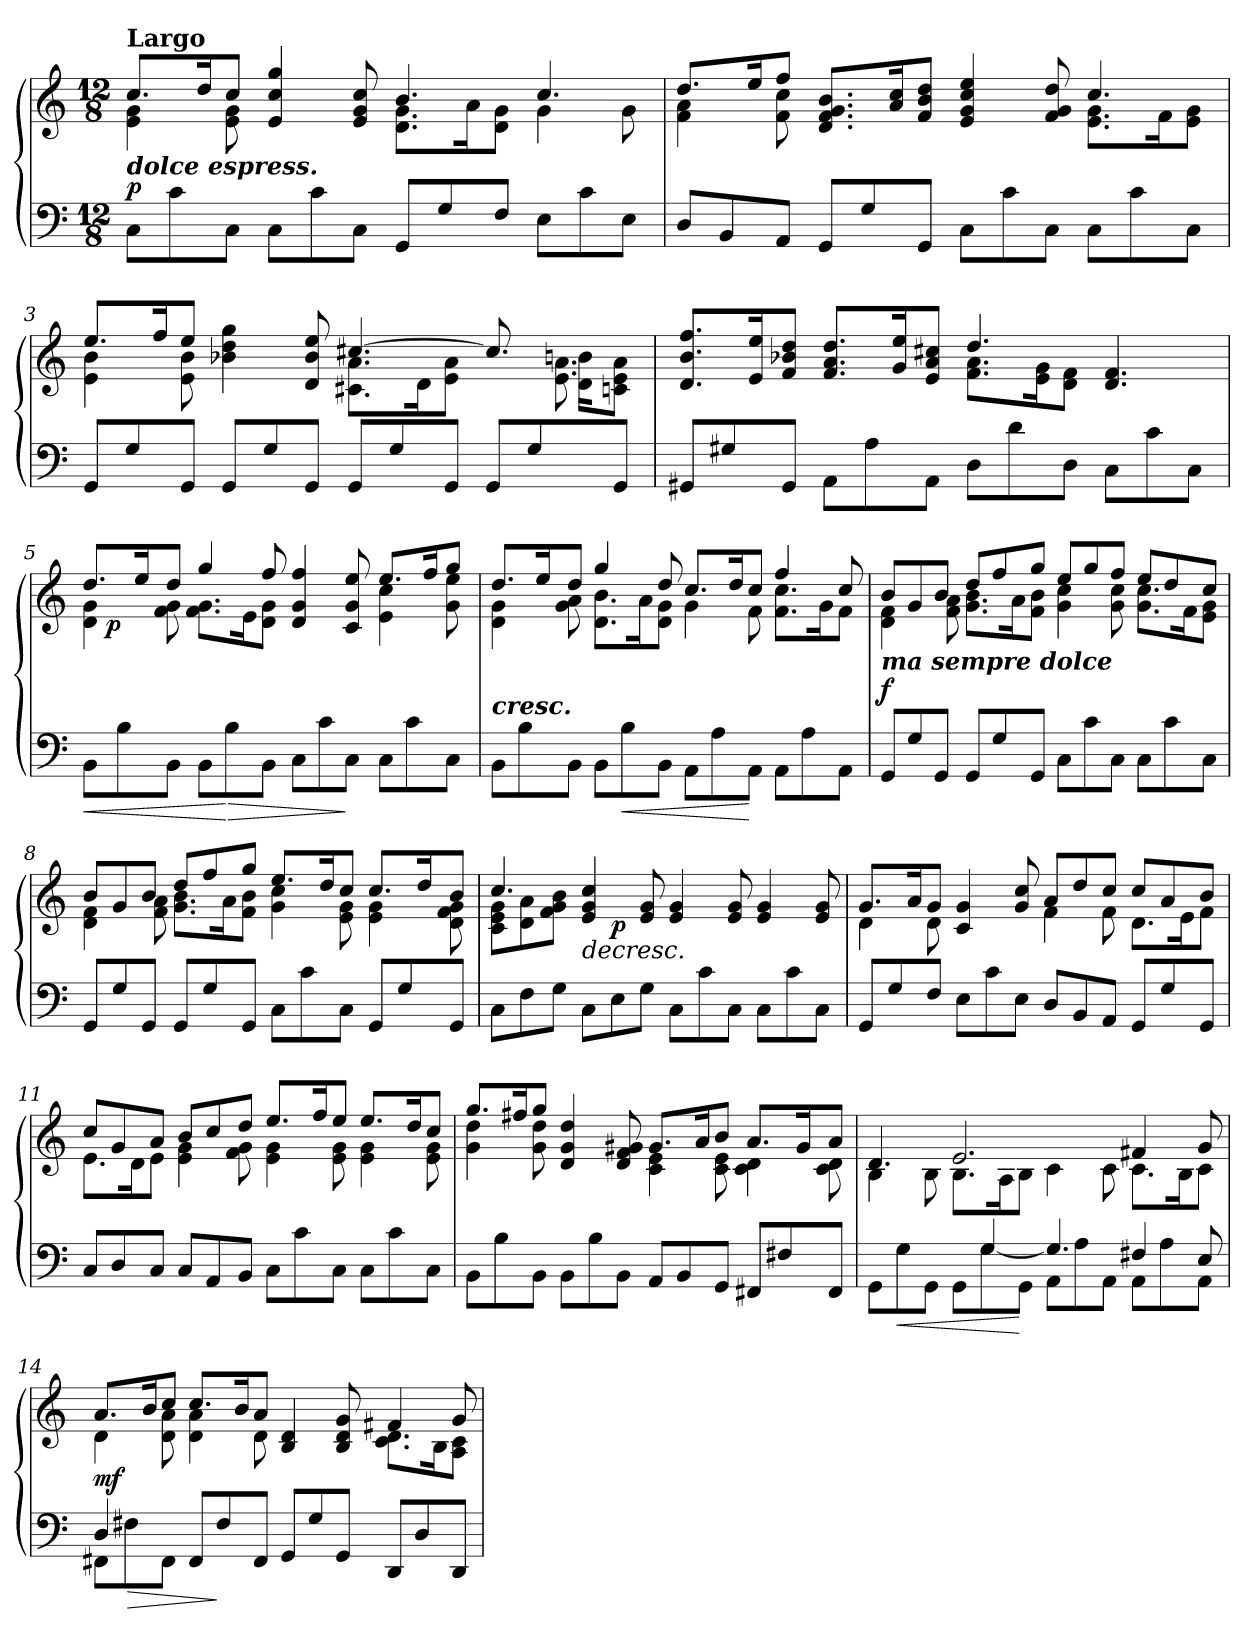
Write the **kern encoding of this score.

**kern	**dynam	**kern	**dynam
*part2	*part2	*part1	*part1
*staff2	*staff2	*staff1	*staff1
*clefF4	*	*clefG2	*
*k[]	*	*k[]	*
*C:	*	*C:	*
*M12/8	*	*M12/8	*
=1	=1	=1	=1
*	*	*^	*
!	!	!LO:TX:a:B:t=Largo	!	!
!LO:TX:a:Bi:t=dolce espress.	!	!	!	!
!	!LO:DY:a	!	!	!
8C\L	p	8.cc/L	4e\ 4g\	.
8c\	.	.	.	.
.	.	16dd/k	.	.
8C\J	.	8cc/J	8e\ 8g\	.
8C\L	.	4e/ 4cc/ 4gg/	4.ryy	.
8c\	.	.	.	.
8C\J	.	8e/ 8g/ 8cc/	.	.
8GG/L	.	4.b/	8.d\ 8.g\L	.
8G/	.	.	.	.
.	.	.	16a\k	.
8F/J	.	.	8d\ 8g\J	.
8E\L	.	4.cc/	4g\	.
8c\	.	.	.	.
8E\J	.	.	8g\	.
=2	=2	=2	=2	=2
8D/L	.	8.dd/L	4f\ 4a\	.
8BB/	.	.	.	.
.	.	16ee/k	.	.
8AA/J	.	8ff/J	8f\ 8cc\	.
8GG/L	.	8.d/ 8.f/ 8.g/ 8.b/L	2.ryy	.
8G/	.	.	.	.
.	.	16a/ 16cc/k	.	.
8GG/J	.	8f/ 8b/ 8dd/J	.	.
8C\L	.	4e/ 4g/ 4cc/ 4ee/	.	.
8c\	.	.	.	.
8C\J	.	8f/ 8g/ 8dd/	.	.
8C\L	.	4.cc/	8.e\ 8.g\L	.
8c\	.	.	.	.
.	.	.	16f\k	.
8C\J	.	.	8e\ 8g\J	.
!!LO:LB:g=z
=3	=3	=3	=3	=3
*	*	*	*^	*
8GG/L	.	8.ee/L	1ryy	4e\ 4b\	.
8G/	.	.	.	.	.
.	.	16ff/k	.	.	.
8GG/J	.	8ee/J	.	8e\ 8b\	.
8GG/L	.	4b-X\ 4dd\ 4gg\	.	4.ryy	.
8G/	.	.	.	.	.
8GG/J	.	8d/ 8b-/ 8ee/	.	.	.
8GG/L	.	[<4.cc#X/	.	8.c#X\ 8.a\L	.
8G/	.	.	.	.	.
.	.	.	.	16d\k	.
8GG/J	.	.	4ryy	8e\ 8a\J	.
8GG/L	.	8.cc#/]	.	4.ryy	.
8G/	.	.	16ryy	.	.
.	.	8.e\ 8.a\	16d\ 16bn\KL	.	.
8GG/J	.	.	8cn\ 8e\ 8a\J	.	.
*	*	*	*v	*v	*
=4	=4	=4	=4	=4
8GG#X/L	.	8.d/ 8.b/ 8.ff/L	2.ryy	.
8G#X/	.	.	.	.
.	.	16e/ 16ee/k	.	.
8GG#/J	.	8f/ 8b-X/ 8dd/J	.	.
8AA\L	.	8.f/ 8.a/ 8.dd/L	.	.
8A\	.	.	.	.
.	.	16g/ 16ee/k	.	.
8AA\J	.	8e/ 8a/ 8cc#X/J	.	.
8D\L	.	4.dd/	8.f\ 8.a\L	.
8d\	.	.	.	.
.	.	.	16e\ 16g\k	.
8D\J	.	.	8d\ 8f\J	.
8C\L	.	4.d/ 4.f/	4.ryy	.
8c\	.	.	.	.
8C\J	.	.	.	.
*	*	*v	*v	*
=5	=5	=5	=5
!	!	!LO:TX:b:Bi:t=meno	!
!	!LO:HP:b	!	!
*	*	*^	*
*	*	*	*^	*
8BB\L	<	8.dd/L	4d\ 4g\	16.ryy	.
!	!	!	!	!	!LO:DY:b
.	.	.	.	1ryy	p
8B\	.	.	.	.	.
.	.	16ee/k	.	.	.
8BB\J	.	8dd/J	8f\ 8g\	.	.
8BB\L	.	4gg/	8.f\ 8.g\L	.	.
!	!LO:HP:n=1:b	!	!	!	!
8B\	[ >	.	.	.	.
.	.	.	16e\k	.	.
8BB\J	.	8ff/	8d\ 8g\J	.	.
8C\L	.	4d/ 4g/ 4ff/	4.ryy	.	.
8c\	.	.	.	.	.
8C\J	]	8c/ 8g/ 8ee/	.	.	.
.	.	.	.	4ryy	.
8C\L	.	8.ee/L	4e\ 4cc\	.	.
8c\	.	.	.	.	.
.	.	16ff/k	.	.	.
.	.	.	.	8ryy	.
8C\J	.	8gg/J	8g\ 8ee\	.	.
.	.	.	.	32ryy	.
!!LO:LB:g=z
=6	=6	=6	=6	=6	=6
!LO:TX:a:Bi:t=cresc.	!	!	!	!	!
*	*	*	*v	*v	*
8BB\L	.	8.dd/L	4d\ 4g\	.
8B\	.	.	.	.
.	.	16ee/k	.	.
8BB\J	.	8dd/J	8g\ 8a\	.
8BB\L	.	4gg/	8.d\ 8.b\L	.
!	!LO:HP:b	!	!	!
8B\	<	.	.	.
.	.	.	16a\k	.
8BB\J	.	8dd/	8d\ 8g\J	.
8AA\L	.	8.cc/L	4g\	.
8A\	.	.	.	.
.	.	16dd/k	.	.
8AA\J	[	8cc/J	8f\	.
8AA\L	.	4ff/	8.f\ 8.cc\L	.
8A\	.	.	.	.
.	.	.	16g\k	.
8AA\J	.	8cc/	8f\J	.
=7	=7	=7	=7	=7
!	!	!LO:TX:b:Bi:t=ma sempre dolce	!	!
!	!LO:DY:a	!	!	!
8GG/L	f	8b/L	4d\ 4f\	.
8G/	.	8g/	.	.
8GG/J	.	8b/J	8f\ 8a\	.
8GG/L	.	8dd/L	8.g\ 8.b\L	.
8G/	.	8ff/	.	.
.	.	.	16a\k	.
8GG/J	.	8gg/J	8f\ 8b\J	.
8C\L	.	8ee/L	4g\ 4cc\	.
8c\	.	8gg/	.	.
8C\J	.	8ff/J	8g\ 8cc\	.
8C\L	.	8ee/L	8.g\ 8.cc\L	.
8c\	.	8dd/	.	.
.	.	.	16f\k	.
8C\J	.	8cc/J	8e\ 8g\J	.
=8	=8	=8	=8	=8
8GG/L	.	8b/L	4d\ 4f\	.
8G/	.	8g/	.	.
8GG/J	.	8b/J	8f\ 8a\	.
8GG/L	.	8dd/L	8.g\ 8.b\L	.
8G/	.	8ff/	.	.
.	.	.	16a\k	.
8GG/J	.	8gg/J	8f\ 8b\J	.
8C\L	.	8.ee/L	4g\ 4cc\	.
8c\	.	.	.	.
.	.	16dd/k	.	.
8C\J	.	8cc/J	8e\ 8g\	.
8GG/L	.	8.cc/L	4e\ 4g\	.
8G/	.	.	.	.
.	.	16dd/k	.	.
8GG/J	.	8b/J	8d\ 8f\ 8g\	.
!!LO:LB:g=z
=9	=9	=9	=9	=9
*	*	*	*^	*
8C\L	.	4.cc/	8c\ 8e\ 8g\L	2ryy	.
8F\	.	.	8d\ 8a\	.	.
8G\J	.	.	8f\ 8g\ 8b\J	.	.
!	!	!	!	!	!LO:HP:b
8C\L	.	4e/ 4g/ 4cc/	1ryy	.	>
!	!	!	!	!	!LO:DY:b
8E\	.	.	.	1ryy	p
8G\J	.	8e/ 8g/	.	.	]
8C\L	.	4e/ 4g/	.	.	.
8c\	.	.	.	.	.
8C\J	.	8e/ 8g/	.	.	.
8C\L	.	4e/ 4g/	.	.	.
8c\	.	.	.	.	.
8C\J	.	8e/ 8g/	8ryy	.	.
*	*	*	*v	*v	*
=10	=10	=10	=10	=10
8GG/L	.	8.g/L	4d\	.
8G/	.	.	.	.
.	.	16a/k	.	.
8F/J	.	8g/J	8d\	.
8E\L	.	4c/ 4g/	4.ryy	.
8c\	.	.	.	.
8E\J	.	8g/ 8cc/	.	.
8D/L	.	8a/L	4f\	.
8BB/	.	8dd/	.	.
8AA/J	.	8cc/J	8f\	.
8GG/L	.	8cc/L	8.d\L	.
8G/	.	8a/	.	.
.	.	.	16e\k	.
8GG/J	.	8b/J	8f\J	.
=11	=11	=11	=11	=11
8C/L	.	8cc/L	8.e\L	.
8D/	.	8g/	.	.
.	.	.	16d\k	.
8C/J	.	8a/J	8e\J	.
8C/L	.	8b/L	4e\ 4g\	.
8AA/	.	8cc/	.	.
8BB/J	.	8dd/J	8f\ 8g\	.
8C\L	.	8.ee/L	4e\ 4g\	.
8c\	.	.	.	.
.	.	16ff/k	.	.
8C\J	.	8ee/J	8e\ 8g\	.
8C\L	.	8.ee/L	4e\ 4g\	.
8c\	.	.	.	.
.	.	16dd/k	.	.
8C\J	.	8cc/J	8e\ 8g\	.
!!LO:LB:g=z	!!
=12	=12	=12	=12	=12
8BB\L	.	8.gg/L	4g\ 4dd\	.
8B\	.	.	.	.
.	.	16ff#X/k	.	.
8BB\J	.	8gg/J	8g\ 8dd\	.
8BB\L	.	4d/ 4g/ 4dd/	4.ryy	.
8B\	.	.	.	.
8BB\J	.	8d/ 8f/ 8g#X/	.	.
8AA/L	.	8.g#/L	4c\ 4e\	.
8BB/	.	.	.	.
.	.	16a/k	.	.
8GG/J	.	8b/J	8c\ 8e\	.
8FF#X/L	.	8.a/L	4c\ 4d\	.
8F#X/	.	.	.	.
.	.	16g#/k	.	.
8FF#/J	.	8a/J	8c\ 8d\	.
=13	=13	=13	=13	=13
*^	*	*	*	*
8GG\L	2ryy	.	4.d/	4B\	.
!	!	!LO:HP:b	!	!	!
8G\	.	<	.	.	.
8GG\J	.	.	.	8B\	.
8GG\L	.	.	2.e/	8.B\L	.
8G\	[<4G/	.	.	.	.
.	.	.	.	16A\k	.
8GG\J	.	[	.	8B\J	.
8AA\L	4.G/]	.	.	4c\	.
8A\	.	.	.	.	.
8AA\J	.	.	.	8c\	.
8AA\L	4F#X/	.	4f#X/	8.c\L	.
8A\	.	.	.	.	.
.	.	.	.	16B\k	.
8AA\J	8E/	.	8g/	8c\J	.
=14	=14	=14	=14	=14	=14
!	!	!LO:HP:b	!	!	!
!	!	!LO:DY:n=1:a	!	!	!
8FF#X\L	4D/	> mf	8.a/L	4d\	.
8F#X\	.	.	.	.	.
.	.	.	16b/k	.	.
8FF#\J	1ryy	.	8cc/J	8d\ 8a\	.
8FF#/L	.	.	8.cc/L	4d\ 4a\	.
8F#/	.	]	.	.	.
.	.	.	16b/k	.	.
8FF#/J	.	.	8a/J	8d\	.
8GG/L	.	.	4B/ 4d/	4.ryy	.
8G/	.	.	.	.	.
8GG/J	.	.	8B/ 8d/ 8g/	.	.
8DD/L	.	.	4f#X/	8.c\ 8.d\L	.
8D/	4ryy	.	.	.	.
.	.	.	.	16B\k	.
8DD/J	.	.	8g/	8A\ 8c\J	.
*v	*v	*	*	*	*
*	*	*v	*v	*
=	=	=	=
*-	*-	*-	*-
